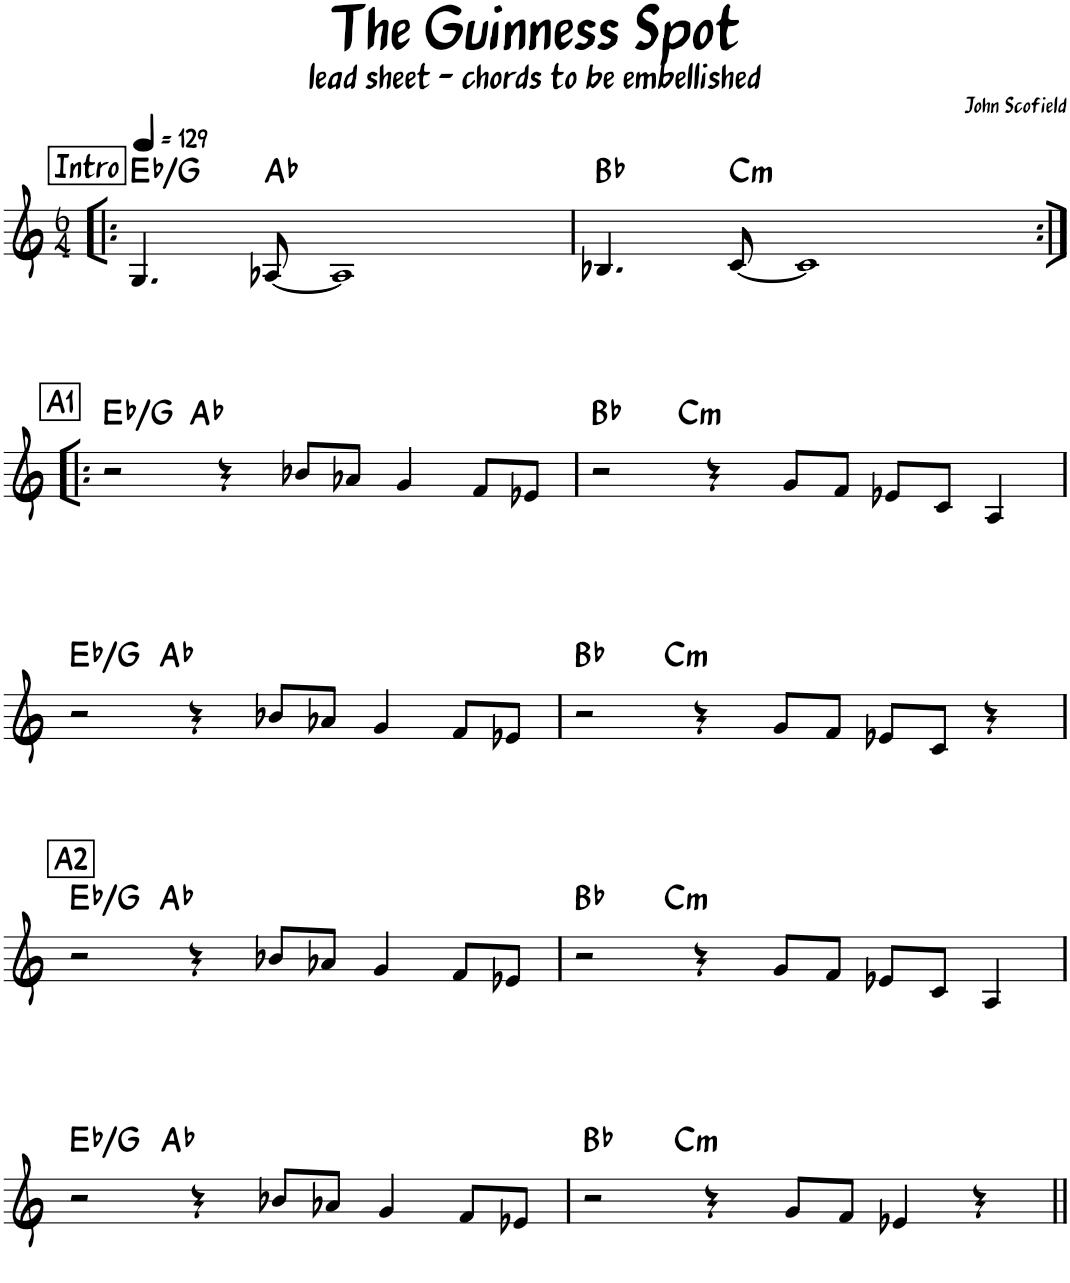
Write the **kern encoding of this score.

**kern	**harte
*part1	*part1
*staff1	*
*I"Piano	*
*I'Pno.	*
*clefG2	*
*k[]	*
*M6/4	*
*MM129	*
!!LO:REH:place=s1:a:B:rj:fs=14:t=Intro
=1!|:	=1!|:
4.G/	Eb:maj/3
[8A-X/	Ab:maj
1A-]	.
=2	=2
4.B-X/	Bb:maj
!	!LO:H:kt=m
[8c/	C:min
1c]	.
!!LO:LB:g=z
!!LO:REH:place=s1:a:B:rj:fs=14:t=A1
=3:|!|:	=3:|!|:
*^	*
2r	4.ryy	Eb:maj/3
.	1ryy	Ab:maj
4r	.	.
8b-X/L	.	.
8a-X/J	.	.
4g/	.	.
8f/L	.	.
8e-X/J	8ryy	.
=4	=4	=4
2r	4.ryy	Bb:maj
!	!	!LO:H:kt=m
.	1ryy	C:min
4r	.	.
8g/L	.	.
8f/J	.	.
8e-X/L	.	.
8c/J	.	.
4A/	.	.
.	8ryy	.
!!LO:LB:g=z	!!
=5	=5	=5
2r	4.ryy	Eb:maj/3
.	1ryy	Ab:maj
4r	.	.
8b-X/L	.	.
8a-X/J	.	.
4g/	.	.
8f/L	.	.
8e-X/J	8ryy	.
=6	=6	=6
2r	4.ryy	Bb:maj
!	!	!LO:H:kt=m
.	1ryy	C:min
4r	.	.
8g/L	.	.
8f/J	.	.
8e-X/L	.	.
8c/J	.	.
4r	.	.
.	8ryy	.
!!LO:LB:g=z	!!
!!LO:REH:place=s1:a:B:rj:fs=14:t=A2	!!
=7	=7	=7
2r	4.ryy	Eb:maj/3
.	1ryy	Ab:maj
4r	.	.
8b-X/L	.	.
8a-X/J	.	.
4g/	.	.
8f/L	.	.
8e-X/J	8ryy	.
=8	=8	=8
2r	4.ryy	Bb:maj
!	!	!LO:H:kt=m
.	1ryy	C:min
4r	.	.
8g/L	.	.
8f/J	.	.
8e-X/L	.	.
8c/J	.	.
4A/	.	.
.	8ryy	.
!!LO:LB:g=z	!!
=9	=9	=9
2r	4.ryy	Eb:maj/3
.	1ryy	Ab:maj
4r	.	.
8b-X/L	.	.
8a-X/J	.	.
4g/	.	.
8f/L	.	.
8e-X/J	8ryy	.
=10	=10	=10
2r	4.ryy	Bb:maj
!	!	!LO:H:kt=m
.	1ryy	C:min
4r	.	.
8g/L	.	.
8f/J	.	.
4e-X/	.	.
4r	.	.
.	8ryy	.
*v	*v	*
=||	=||
*-	*-
